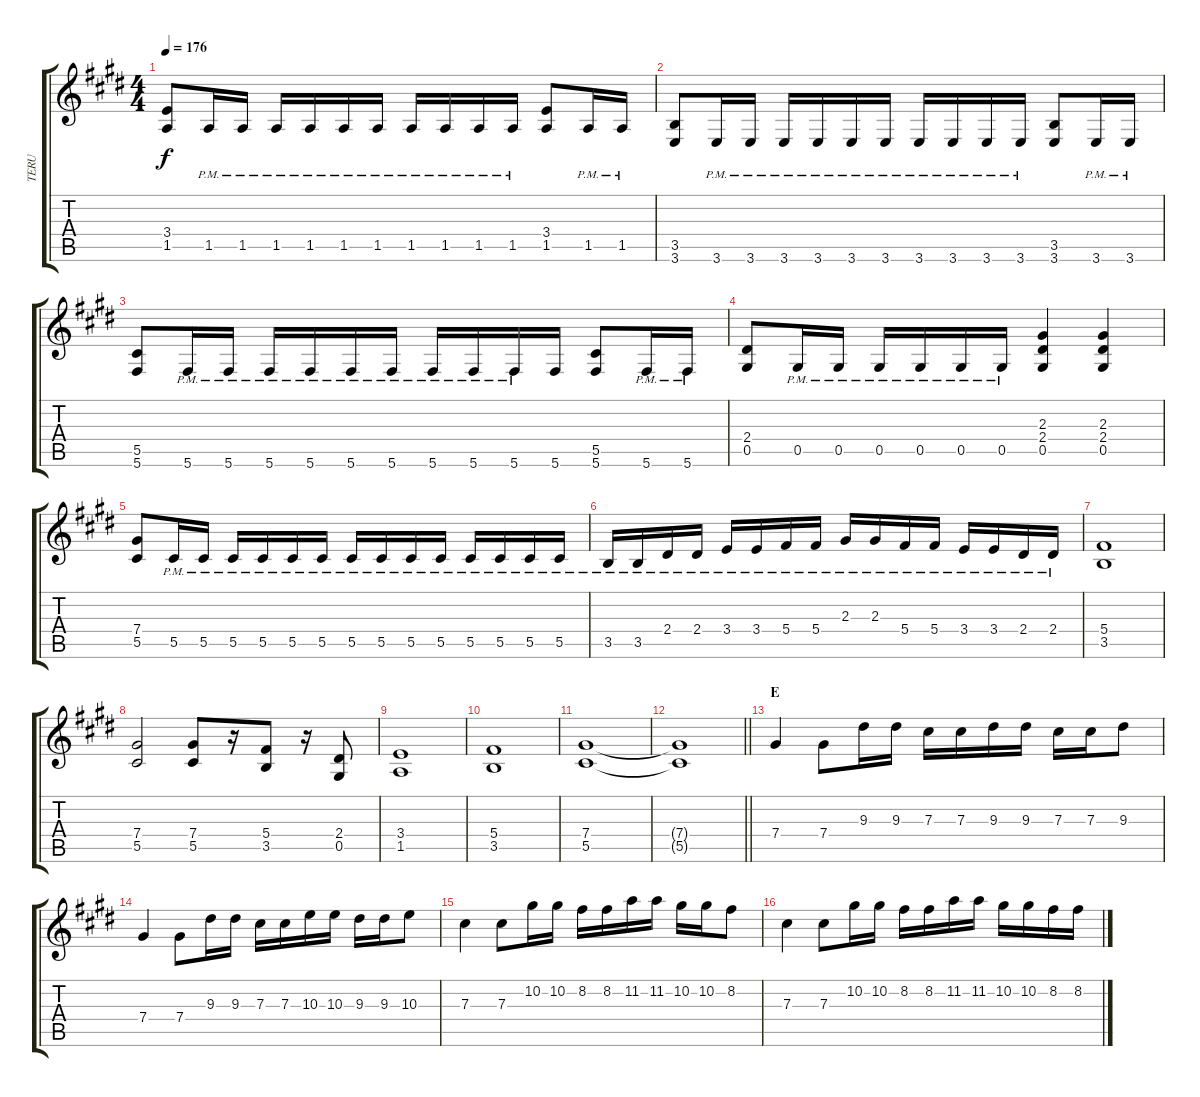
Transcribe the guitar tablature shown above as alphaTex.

\track ("TERU" "TERU") {instrument distortionguitar}
\staff {score tabs}
\tuning (Eb4 Bb3 Gb3 Db3 Ab2 Db2) {hide}
\ts (4 4)
\tempo 176
\clef g2
\ks c#minor
(3.4 1.5).8{dy f} 1.5{pm}.16 1.5{pm}.16 1.5{pm}.16 1.5{pm}.16 1.5{pm}.16 1.5{pm}.16 1.5{pm}.16 1.5{pm}.16 1.5{pm}.16 1.5{pm}.16 (3.4 1.5).8 1.5{pm}.16 1.5{pm}.16 |
(3.5 3.6).8 3.6{pm}.16 3.6{pm}.16 3.6{pm}.16 3.6{pm}.16 3.6{pm}.16 3.6{pm}.16 3.6{pm}.16 3.6{pm}.16 3.6{pm}.16 3.6{pm}.16 (3.5 3.6).8 3.6{pm}.16 3.6{pm}.16 |
(5.5 5.6).8 5.6{pm}.16 5.6{pm}.16 5.6{pm}.16 5.6{pm}.16 5.6{pm}.16 5.6{pm}.16 5.6{pm}.16 5.6{pm}.16 5.6{pm}.16 5.6.16 (5.5 5.6).8 5.6{pm}.16 5.6{pm}.16 |
(2.4 0.5).8 0.5{pm}.16 0.5{pm}.16 0.5{pm}.16 0.5{pm}.16 0.5{pm}.16 0.5{pm}.16 (2.3 2.4 0.5).4 (2.3 2.4 0.5).4 |
(7.4 5.5).8 5.5{pm}.16 5.5{pm}.16 5.5{pm}.16 5.5{pm}.16 5.5{pm}.16 5.5{pm}.16 5.5{pm}.16 5.5{pm}.16 5.5{pm}.16 5.5{pm}.16 5.5{pm}.16 5.5{pm}.16 5.5{pm}.16 5.5{pm}.16 |
3.5{pm}.16 3.5{pm}.16 2.4{pm}.16 2.4{pm}.16 3.4{pm}.16 3.4{pm}.16 5.4{pm}.16 5.4{pm}.16 2.3{pm}.16 2.3{pm}.16 5.4{pm}.16 5.4{pm}.16 3.4{pm}.16 3.4{pm}.16 2.4{pm}.16 2.4{pm}.16 |
(5.4 3.5).1 |
(7.4 5.5).2 (7.4 5.5).8 r.16 (5.4 3.5).8 r.16 (2.4 0.5).8 |
(3.4 1.5).1 |
(5.4 3.5).1 |
(7.4 5.5).1 |
\barLineRight lightlight
(7.4{t} 5.5{t}).1 |
\section ("" "E")
7.4.4{balance 8} 7.4.8 9.3.16 9.3.16 7.3.16 7.3.16 9.3.16 9.3.16 7.3.16 7.3.16 9.3.8 |
7.4.4 7.4.8 9.3.16 9.3.16 7.3.16 7.3.16 10.3.16 10.3.16 9.3.16 9.3.16 10.3.8 |
7.3.4 7.3.8 10.2.16 10.2.16 8.2.16 8.2.16 11.2.16 11.2.16 10.2.16 10.2.16 8.2.8 |
7.3.4 7.3.8 10.2.16 10.2.16 8.2.16 8.2.16 11.2.16 11.2.16 10.2.16 10.2.16 8.2.16 8.2.16
